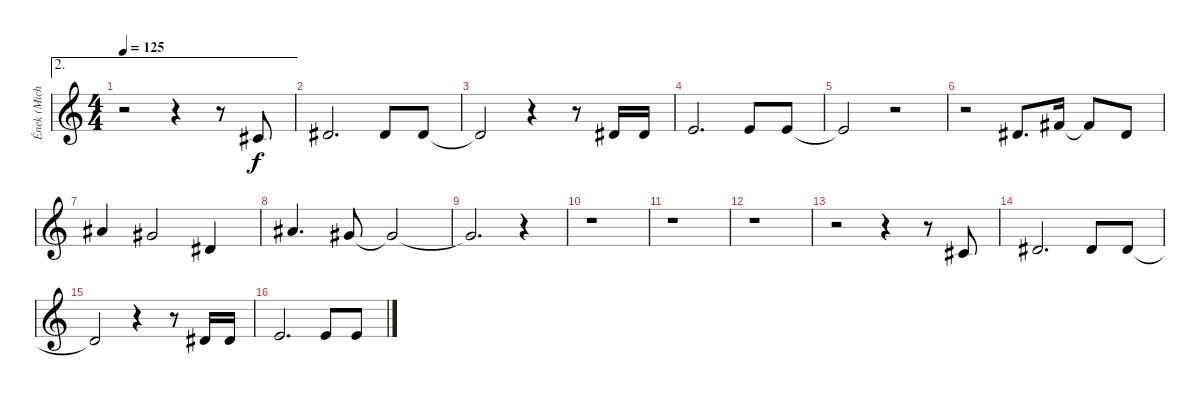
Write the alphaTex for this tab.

\track ("Ének (Michael Vescera)" "Ének (Mich") {instrument tenorsax}
\staff {score}
\tuning (E4 B3 G3 D3 A2 E2) {hide}
\ae 2
\ts (4 4)
\tempo 125
\clef g2
\ks c
r.2{dy f} r.4 r.8 2.2.8 |
4.2.2{d} 4.2.8 4.2.8 |
4.2{t}.2 r.4 r.8 4.2.16 4.2.16 |
0.1.2{d} 0.1.8 0.1.8 |
0.1{t}.2 r.2 |
r.2 4.2.8{d} 2.1.16 2.1{t}.8 4.2.8 |
6.1.4 4.1.2 4.2.4 |
6.1.4{d} 4.1.8 4.1{t}.2 |
4.1{t}.2{d} r.4 |
r.1 |
r.1 |
r.1 |
r.2 r.4 r.8 2.2.8 |
4.2.2{d} 4.2.8 4.2.8 |
4.2{t}.2 r.4 r.8 4.2.16 4.2.16 |
0.1.2{d} 0.1.8 0.1.8
